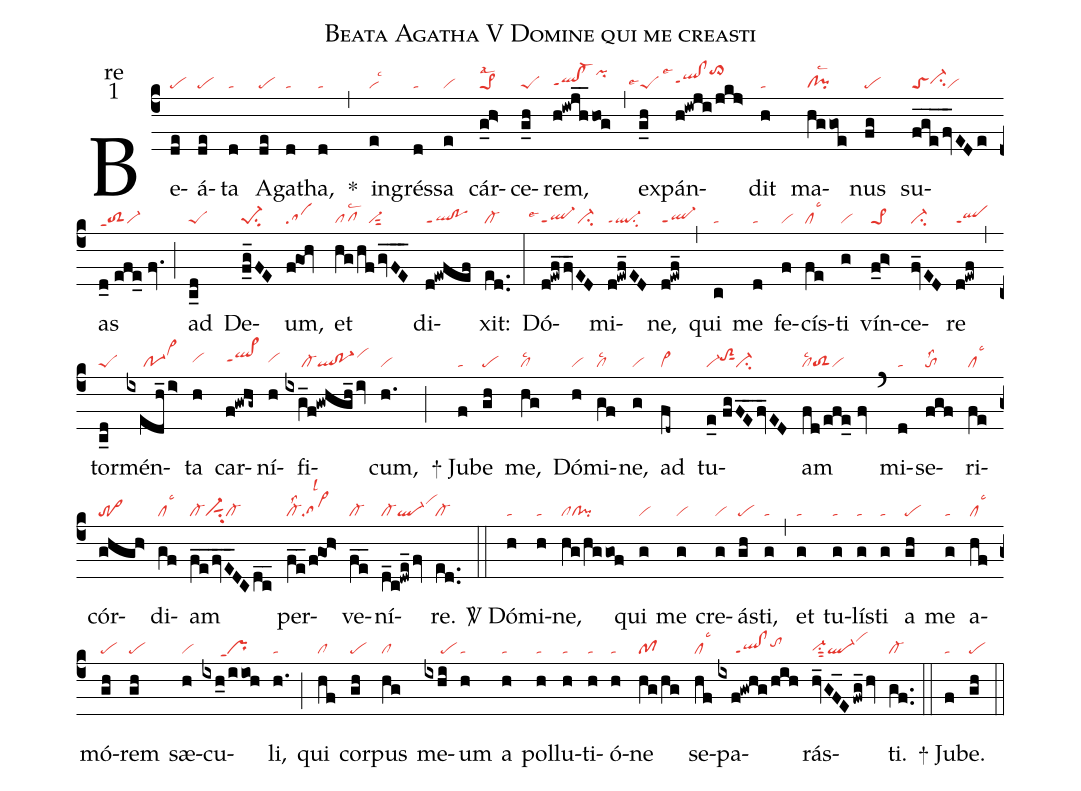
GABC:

name:Beata Agatha V Domine qui me creasti;
office-part:re;
mode:1;
nabc-lines:1;
%%
(c4) Be(de|pe)á(de|pe)ta(d|ta) A(de|pe)ga(d|ta)tha,(d|ta) <sp>*</sp>(,) in(e|vilsc3)grés(d|ta)sa(e|vi) cár(g_h>|pe>1lsal2)ce(g_h|peS)rem,(h!iwjh__hog|qlhg!cl-hgppt1pihk) (,) ex(g_h|```peSlse4)pán(h!iwji/jkj>|````qlhh!clhhppt1lse4to>hl)dit(h|ta) ma(hggoe|cl!pilsc2)nus(fg|pe) su(fge___/fv_EDe|toSci-hhvi)as(d_0//efe_//fv.|toS2ppt1vi-) (;) ad(c_d|peS) De(f_g_FE|pe-1su2)um,(f@goh|sa) et(hg/hf/gvFE___|pflsc2/vi-sut2) di(d!ewfef|ql!poppt1)xit:(ed..|cl-) (:) Dó(d!ewf_fv_ED|````ql-ppt1lse4ci-)mi(d!ewf_ED|ql-ppt1su2)ne,(d!ewf_|ql-ppt1) (,) qui(c|ta) me(d|ta) fe(f|vi)cís(fe|cllsc3)ti(g|vi) vín(f_g>|pe>1)ce(fv_ED|ci-)re(d!ewf|qlppt1) (,) tor(c_d|peS)mén(ixedh_/i>|/////po-1vi>hk)ta(h|vihh) car(f!gwhg~|ql>hhppt1)ní(h|vihh)fi(ixg_f!gwhgh_/iv|/////cl-ql!po-1vihj)cum,(h.|vi) (;)

<sp>+</sp> Ju(f|ta)be(gh|pe) me,(hg|cllsc2) Dó(h|vi)mi(gf|cllsc2)ne,(g|vi) ad(fd~|vi>) tu(e_0//fgFE__fv_ED|vi-toS2hisut1ci-)am(fd/efe_//fv|cllsc2toS2vi) (`) mi(d|ta)se(fgf|tolss2)ri(fe|cllsc3)cór(ghgh>|tr>)di(gf|cllsc3)am(fe__/fvE__DCdc__|cl-vi-sut1su2cl-) per(fe__/f@goh>|cl-lss2sa>lsl2)ve(fe__|cl-)ní(d_c!dwe_/fv|cl-ql-vihk)re.(ed..|cl-) (::)

<sp>V/</sp> Dó(h|ta)mi(h|ta)ne,(hg/hggof|clcl!pi) qui(g|vi) me(g|vi) cre(g|vi)ás(gh|pe)ti,(g|ta) (,) et(g|ta) tu(g|ta)lís(g|ta)ti(g|ta) a(gh|pe) me(g|ta) a(hf|cllsc3)mó(gh|pe)rem(gh|pe) sæ(h|vi)cu(ixh_0/iioh|/////prppt1)li,(h.|ta) (;) qui(hf|cl) cor(gh|pe)pus(hg|cl) me(ixhi|/////pe)um(h|ta) a(h|ta) pol(h|ta)lu(h|ta)ti(h|ta)ó(h|ta)ne(hg/hg|pf) se(hf|cllsc3)pa(ixf!gwhg/hih|/////ql!clppt1tohi)rás(hv_GF_E/fwg_/hv|vi-hgsu1sut2ql-vihk)ti.(gf..|cl-) (::)

<sp>+</sp> Ju(f|ta)be.(gh|pe) (::)
